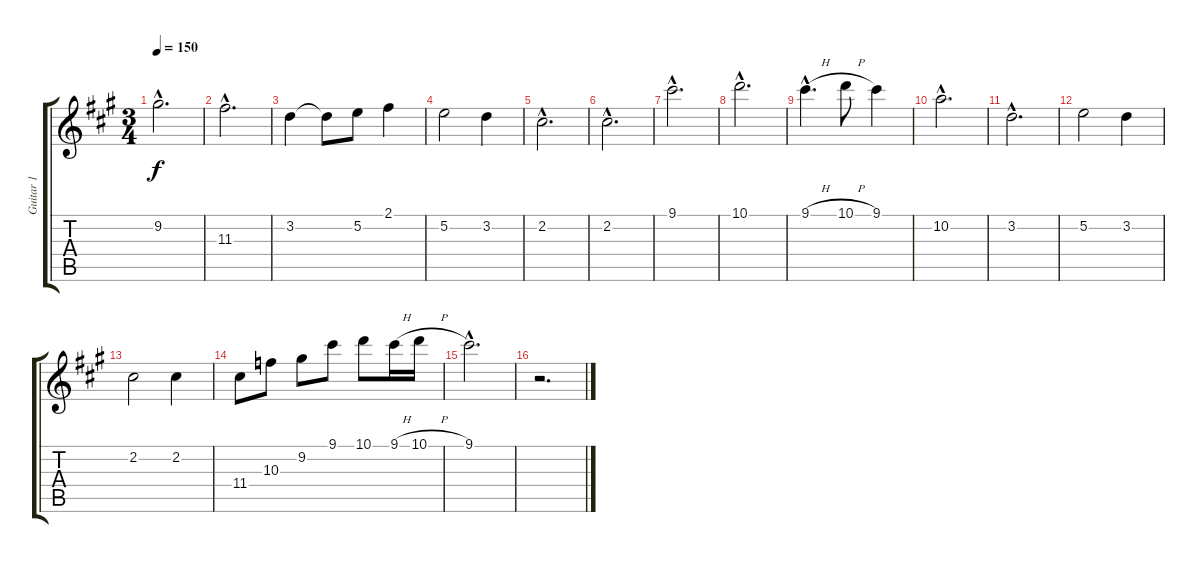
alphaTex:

\track ("Guitar 1" "Guitar 1") {instrument acousticguitarsteel}
\staff {score tabs}
\tuning (E4 B3 G3 D3 A2 E2) {hide}
\ts (3 4)
\tempo 150
\clef g2
\ks f#minor
9.2{hac}.2{d dy f} |
11.3{hac}.2{d} |
3.2.4 3.2{t}.8 5.2.8 2.1.4 |
5.2.2 3.2.4 |
2.2{hac}.2{d} |
2.2{hac}.2{d} |
9.1{hac}.2{d} |
10.1{hac}.2{d} |
9.1{h hac}.4{d} 10.1{h}.8 9.1.4 |
10.2{hac}.2{d} |
3.2{hac}.2{d} |
5.2.2 3.2.4 |
2.2.2 2.2.4 |
11.4.8 10.3.8 9.2.8 9.1.8 10.1.8 9.1{h}.16 10.1{h}.16 |
9.1{hac}.2{d} |
r.2{d}
